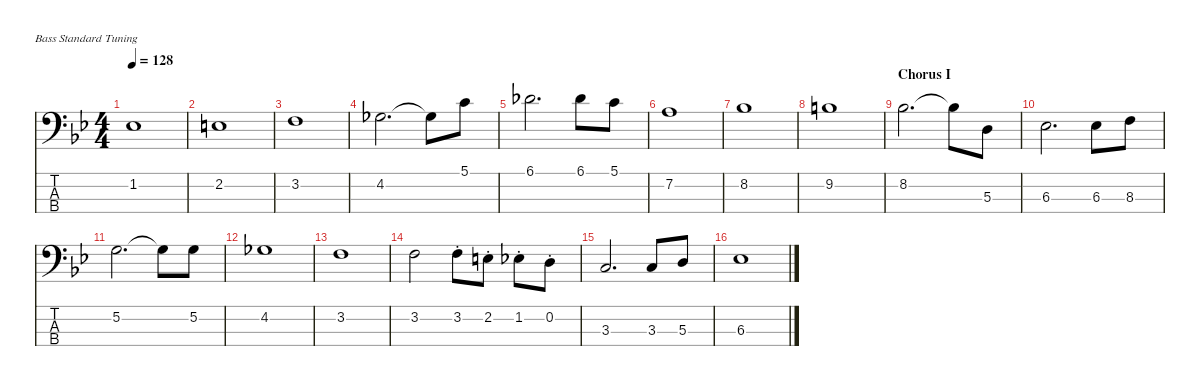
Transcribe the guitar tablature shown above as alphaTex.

\defaultSystemsLayout 4
\hideDynamics
\bracketExtendMode nobrackets
\singleTrackTrackNamePolicy hidden
\multiTrackTrackNamePolicy hidden
\firstSystemTrackNameMode fullname
\firstSystemTrackNameOrientation horizontal
\otherSystemsTrackNameOrientation horizontal
\track ("Bass" "el.bs.") {instrument electricbassfinger}
\staff {score tabs}
\tuning (G2 D2 A1 E1)
\ts (4 4)
\tempo 128
\clef f4
\ks bb
1.2{acc b}.1{dy f beam Down} |
2.2{acc forcenatural}.1{beam Down} |
3.2{acc forcenatural}.1{beam Down} |
4.2{acc b}.2{d beam Down} 4.2{t acc b}.8{beam Down} 5.1{acc forcenatural}.8{beam Down} |
6.1{acc b}.2{d beam Down} 6.1{acc b}.8{beam Down} 5.1{acc forcenatural}.8{beam Down} |
7.2{acc forcenatural}.1{beam Down} |
8.2{acc b}.1{beam Down} |
9.2{acc forcenatural}.1{beam Down} |
\section ("" "Chorus I")
8.2{acc b}.2{d beam Down} 8.2{t acc b}.8{beam Down} 5.3{acc forcenatural}.8{beam Down} |
6.3{acc b}.2{d beam Down} 6.3{acc b}.8{beam Down} 8.3{acc forcenatural}.8{beam Down} |
5.2{acc forcenatural}.2{d beam Down} 5.2{t acc forcenatural}.8{beam Down} 5.2{acc forcenatural}.8{beam Down} |
4.2{acc b}.1{beam Down} |
3.2{acc forcenatural}.1{beam Down} |
3.2{acc forcenatural}.2{beam Down} 3.2{st acc forcenatural}.8{beam Down} 2.2{st acc forcenatural}.8{beam Down} 1.2{st acc b}.8{beam Down} 0.2{st acc forcenatural}.8{beam Down} |
3.3{acc forcenatural}.2{d beam Up} 3.3{acc forcenatural}.8{beam Up} 5.3{acc forcenatural}.8{beam Up} |
6.3{acc b}.1{beam Down}
